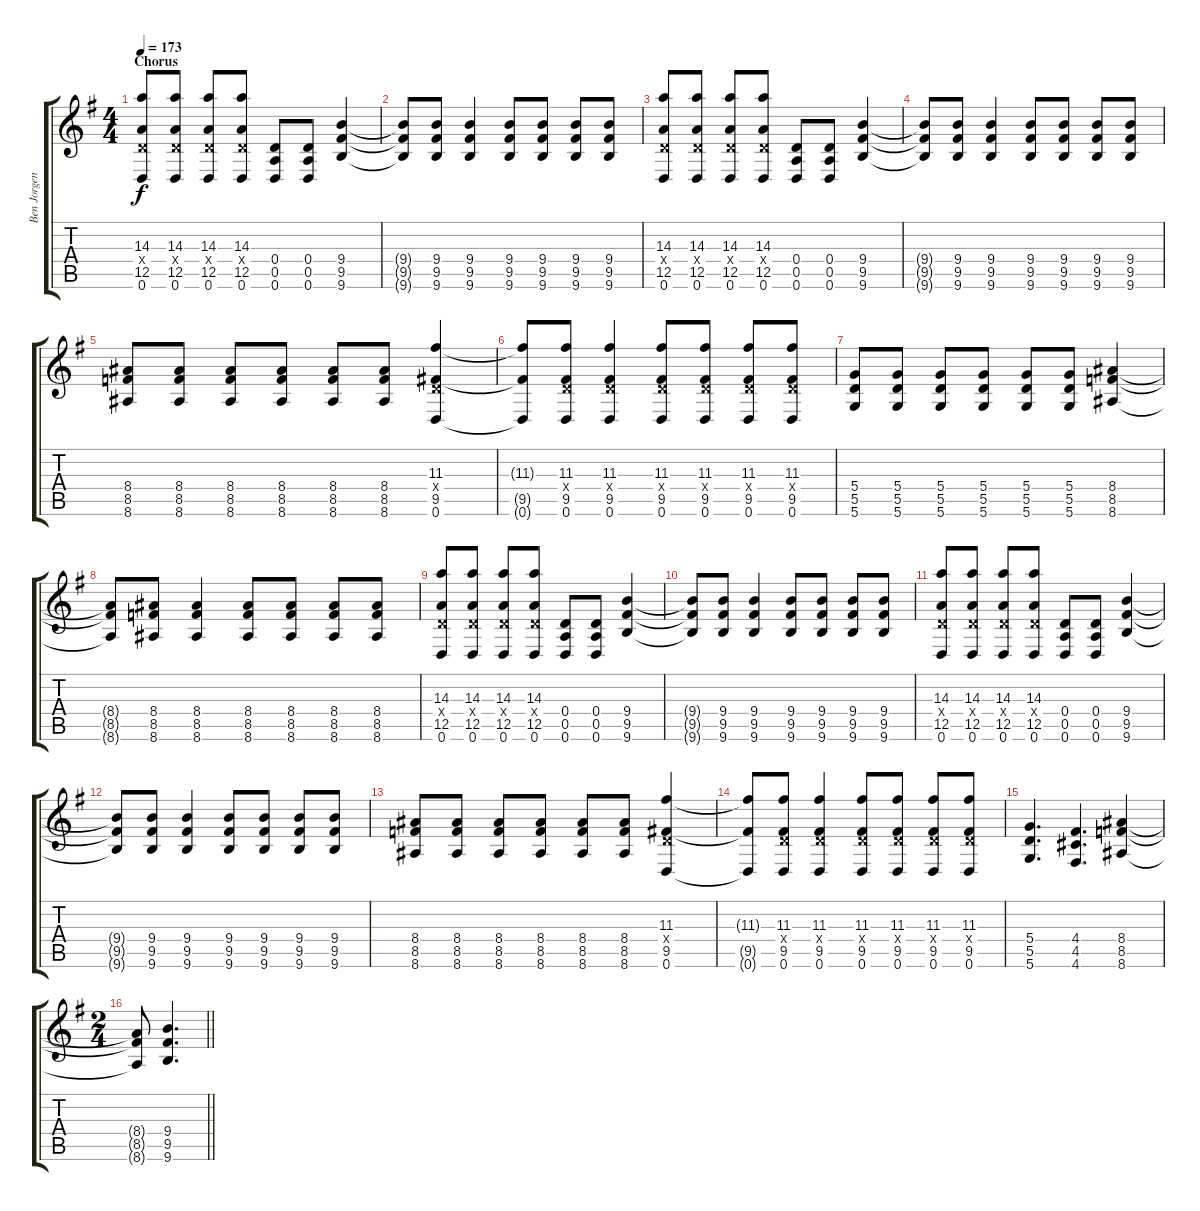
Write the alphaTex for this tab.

\track ("Ben Jorgensen" "Ben Jorgen") {instrument distortionguitar}
\staff {score tabs}
\tuning (E4 B3 G3 D3 A2 D2) {hide}
\ts (4 4)
\section ("" "Chorus")
\tempo 173
\clef g2
\ks g
(14.3 0.4{x} 12.5 0.6).8{dy f} (14.3 0.4{x} 12.5 0.6).8 (14.3 0.4{x} 12.5 0.6).8 (14.3 0.4{x} 12.5 0.6).8 (0.4 0.5 0.6).8 (0.4 0.5 0.6).8 (9.4 9.5 9.6).4 |
(9.4{t} 9.5{t} 9.6{t}).8 (9.4 9.5 9.6).8 (9.4 9.5 9.6).4 (9.4 9.5 9.6).8 (9.4 9.5 9.6).8 (9.4 9.5 9.6).8 (9.4 9.5 9.6).8 |
(14.3 0.4{x} 12.5 0.6).8 (14.3 0.4{x} 12.5 0.6).8 (14.3 0.4{x} 12.5 0.6).8 (14.3 0.4{x} 12.5 0.6).8 (0.4 0.5 0.6).8 (0.4 0.5 0.6).8 (9.4 9.5 9.6).4 |
(9.4{t} 9.5{t} 9.6{t}).8 (9.4 9.5 9.6).8 (9.4 9.5 9.6).4 (9.4 9.5 9.6).8 (9.4 9.5 9.6).8 (9.4 9.5 9.6).8 (9.4 9.5 9.6).8 |
(8.4 8.5 8.6).8 (8.4 8.5 8.6).8 (8.4 8.5 8.6).8 (8.4 8.5 8.6).8 (8.4 8.5 8.6).8 (8.4 8.5 8.6).8 (11.3 0.4{x} 9.5 0.6).4 |
(11.3{t} 9.5{t} 0.6{t}).8 (11.3 0.4{x} 9.5 0.6).8 (11.3 0.4{x} 9.5 0.6).4 (11.3 0.4{x} 9.5 0.6).8 (11.3 0.4{x} 9.5 0.6).8 (11.3 0.4{x} 9.5 0.6).8 (11.3 0.4{x} 9.5 0.6).8 |
(5.4 5.5 5.6).8 (5.4 5.5 5.6).8 (5.4 5.5 5.6).8 (5.4 5.5 5.6).8 (5.4 5.5 5.6).8 (5.4 5.5 5.6).8 (8.4 8.5 8.6).4 |
(8.4{t} 8.5{t} 8.6{t}).8 (8.4 8.5 8.6).8 (8.4 8.5 8.6).4 (8.4 8.5 8.6).8 (8.4 8.5 8.6).8 (8.4 8.5 8.6).8 (8.4 8.5 8.6).8 |
(14.3 0.4{x} 12.5 0.6).8 (14.3 0.4{x} 12.5 0.6).8 (14.3 0.4{x} 12.5 0.6).8 (14.3 0.4{x} 12.5 0.6).8 (0.4 0.5 0.6).8 (0.4 0.5 0.6).8 (9.4 9.5 9.6).4 |
(9.4{t} 9.5{t} 9.6{t}).8 (9.4 9.5 9.6).8 (9.4 9.5 9.6).4 (9.4 9.5 9.6).8 (9.4 9.5 9.6).8 (9.4 9.5 9.6).8 (9.4 9.5 9.6).8 |
(14.3 0.4{x} 12.5 0.6).8 (14.3 0.4{x} 12.5 0.6).8 (14.3 0.4{x} 12.5 0.6).8 (14.3 0.4{x} 12.5 0.6).8 (0.4 0.5 0.6).8 (0.4 0.5 0.6).8 (9.4 9.5 9.6).4 |
(9.4{t} 9.5{t} 9.6{t}).8 (9.4 9.5 9.6).8 (9.4 9.5 9.6).4 (9.4 9.5 9.6).8 (9.4 9.5 9.6).8 (9.4 9.5 9.6).8 (9.4 9.5 9.6).8 |
(8.4 8.5 8.6).8 (8.4 8.5 8.6).8 (8.4 8.5 8.6).8 (8.4 8.5 8.6).8 (8.4 8.5 8.6).8 (8.4 8.5 8.6).8 (11.3 0.4{x} 9.5 0.6).4 |
(11.3{t} 9.5{t} 0.6{t}).8 (11.3 0.4{x} 9.5 0.6).8 (11.3 0.4{x} 9.5 0.6).4 (11.3 0.4{x} 9.5 0.6).8 (11.3 0.4{x} 9.5 0.6).8 (11.3 0.4{x} 9.5 0.6).8 (11.3 0.4{x} 9.5 0.6).8 |
(5.4 5.5 5.6).4{d} (4.4 4.5 4.6).4{d} (8.4 8.5 8.6).4 |
\ts (2 4)
\barLineRight lightlight
(8.4{t} 8.5{t} 8.6{t}).8 (9.4 9.5 9.6).4{d}
